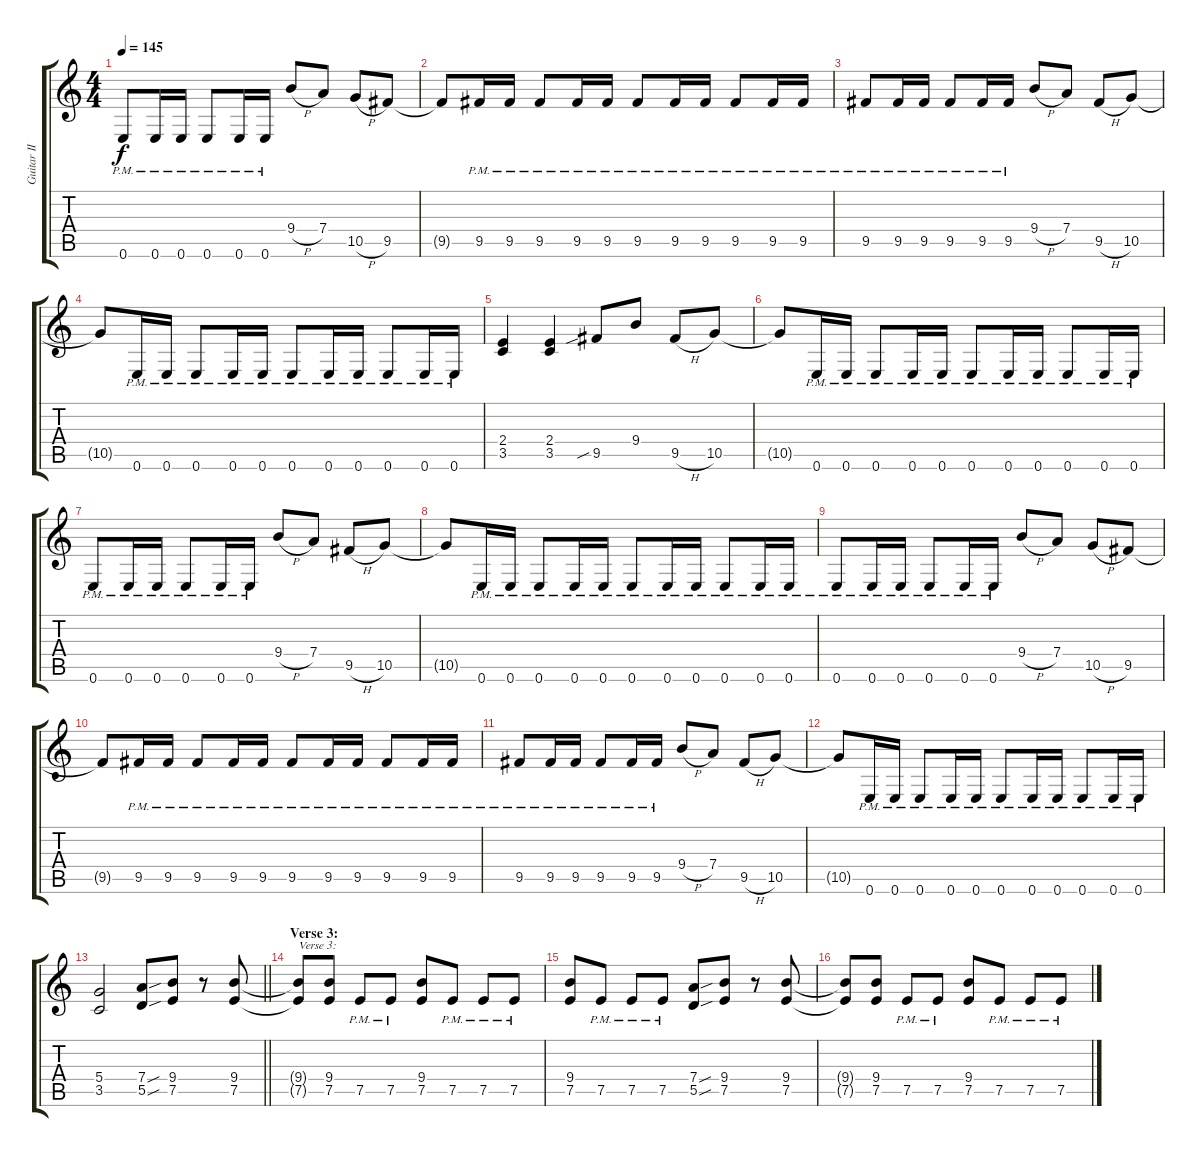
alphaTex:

\track ("Guitar II" "Guitar II") {instrument distortionguitar}
\staff {score tabs}
\tuning (E4 B3 G3 D3 A2 E2) {hide}
\ts (4 4)
\tempo 145
\clef g2
\ks c
0.6{pm}.8{dy f} 0.6{pm}.16 0.6{pm}.16 0.6{pm}.8 0.6{pm}.16 0.6{pm}.16 9.4{h}.8 7.4.8 10.5{h}.8 9.5.8 |
9.5{t}.8 9.5{pm}.16 9.5{pm}.16 9.5{pm}.8 9.5{pm}.16 9.5{pm}.16 9.5{pm}.8 9.5{pm}.16 9.5{pm}.16 9.5{pm}.8 9.5{pm}.16 9.5{pm}.16 |
9.5{pm}.8 9.5{pm}.16 9.5{pm}.16 9.5{pm}.8 9.5{pm}.16 9.5{pm}.16 9.4{h}.8 7.4.8 9.5{h}.8 10.5.8 |
10.5{t}.8 0.6{pm}.16 0.6{pm}.16 0.6{pm}.8 0.6{pm}.16 0.6{pm}.16 0.6{pm}.8 0.6{pm}.16 0.6{pm}.16 0.6{pm}.8 0.6{pm}.16 0.6{pm}.16 |
(2.4 3.5).4 (2.4 3.5).4 9.5{sib}.8 9.4.8 9.5{h}.8 10.5.8 |
10.5{t}.8 0.6{pm}.16 0.6{pm}.16 0.6{pm}.8 0.6{pm}.16 0.6{pm}.16 0.6{pm}.8 0.6{pm}.16 0.6{pm}.16 0.6{pm}.8 0.6{pm}.16 0.6{pm}.16 |
0.6{pm}.8 0.6{pm}.16 0.6{pm}.16 0.6{pm}.8 0.6{pm}.16 0.6{pm}.16 9.4{h}.8 7.4.8 9.5{h}.8 10.5.8 |
10.5{t}.8 0.6{pm}.16 0.6{pm}.16 0.6{pm}.8 0.6{pm}.16 0.6{pm}.16 0.6{pm}.8 0.6{pm}.16 0.6{pm}.16 0.6{pm}.8 0.6{pm}.16 0.6{pm}.16 |
0.6{pm}.8 0.6{pm}.16 0.6{pm}.16 0.6{pm}.8 0.6{pm}.16 0.6{pm}.16 9.4{h}.8 7.4.8 10.5{h}.8 9.5.8 |
9.5{t}.8 9.5{pm}.16 9.5{pm}.16 9.5{pm}.8 9.5{pm}.16 9.5{pm}.16 9.5{pm}.8 9.5{pm}.16 9.5{pm}.16 9.5{pm}.8 9.5{pm}.16 9.5{pm}.16 |
9.5{pm}.8 9.5{pm}.16 9.5{pm}.16 9.5{pm}.8 9.5{pm}.16 9.5{pm}.16 9.4{h}.8 7.4.8 9.5{h}.8 10.5.8 |
10.5{t}.8 0.6{pm}.16 0.6{pm}.16 0.6{pm}.8 0.6{pm}.16 0.6{pm}.16 0.6{pm}.8 0.6{pm}.16 0.6{pm}.16 0.6{pm}.8 0.6{pm}.16 0.6{pm}.16 |
\barLineRight lightlight
(5.4 3.5).2 (7.4{sou} 5.5{sou}).8 (9.4 7.5).8 r.8 (9.4 7.5).8 |
\section ("" "Verse 3:")
(9.4{t} 7.5{t}).8{txt "Verse 3:"} (9.4 7.5).8 7.5{pm}.8 7.5{pm}.8 (9.4 7.5).8 7.5{pm}.8 7.5{pm}.8 7.5{pm}.8 |
(9.4 7.5).8 7.5{pm}.8 7.5{pm}.8 7.5{pm}.8 (7.4{sou} 5.5{sou}).8 (9.4 7.5).8 r.8 (9.4 7.5).8 |
(9.4{t} 7.5{t}).8 (9.4 7.5).8 7.5{pm}.8 7.5{pm}.8 (9.4 7.5).8 7.5{pm}.8 7.5{pm}.8 7.5{pm}.8
